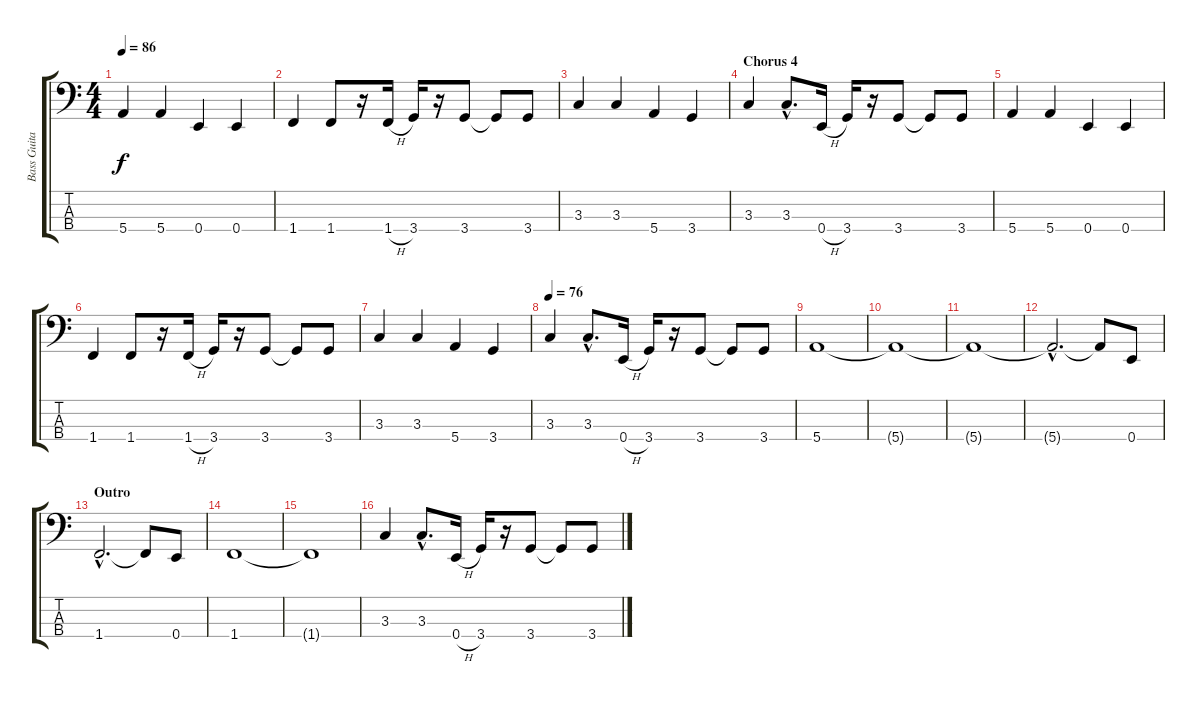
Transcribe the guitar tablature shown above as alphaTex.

\track ("Bass Guitar" "Bass Guita") {instrument electricbasspick}
\staff {score tabs}
\tuning (G2 D2 A1 E1) {hide}
\ts (4 4)
\tempo 86
\clef f4
\ks c
5.4.4{dy f} 5.4.4 0.4.4 0.4.4 |
1.4.4 1.4.8 r.16 1.4{h}.16 3.4.16 r.16 3.4.8 3.4{t}.8 3.4.8 |
3.3.4 3.3.4 5.4.4 3.4.4 |
\section ("" "Chorus 4")
3.3.4 3.3{hac}.8{d} 0.4{h}.16 3.4.16 r.16 3.4.8 3.4{t}.8 3.4.8 |
5.4.4 5.4.4 0.4.4 0.4.4 |
1.4.4 1.4.8 r.16 1.4{h}.16 3.4.16 r.16 3.4.8 3.4{t}.8 3.4.8 |
3.3.4 3.3.4 5.4.4 3.4.4 |
\tempo 76
3.3.4 3.3{hac}.8{d} 0.4{h}.16 3.4.16 r.16 3.4.8 3.4{t}.8 3.4.8 |
5.4.1 |
5.4{t}.1 |
5.4{t}.1 |
5.4{hac t}.2{d} 5.4{t}.8 0.4.8 |
\section ("" "Outro")
1.4{hac}.2{d} 1.4{t}.8 0.4.8 |
1.4.1 |
1.4{t}.1 |
3.3.4 3.3{hac}.8{d} 0.4{h}.16 3.4.16 r.16 3.4.8 3.4{t}.8 3.4.8
